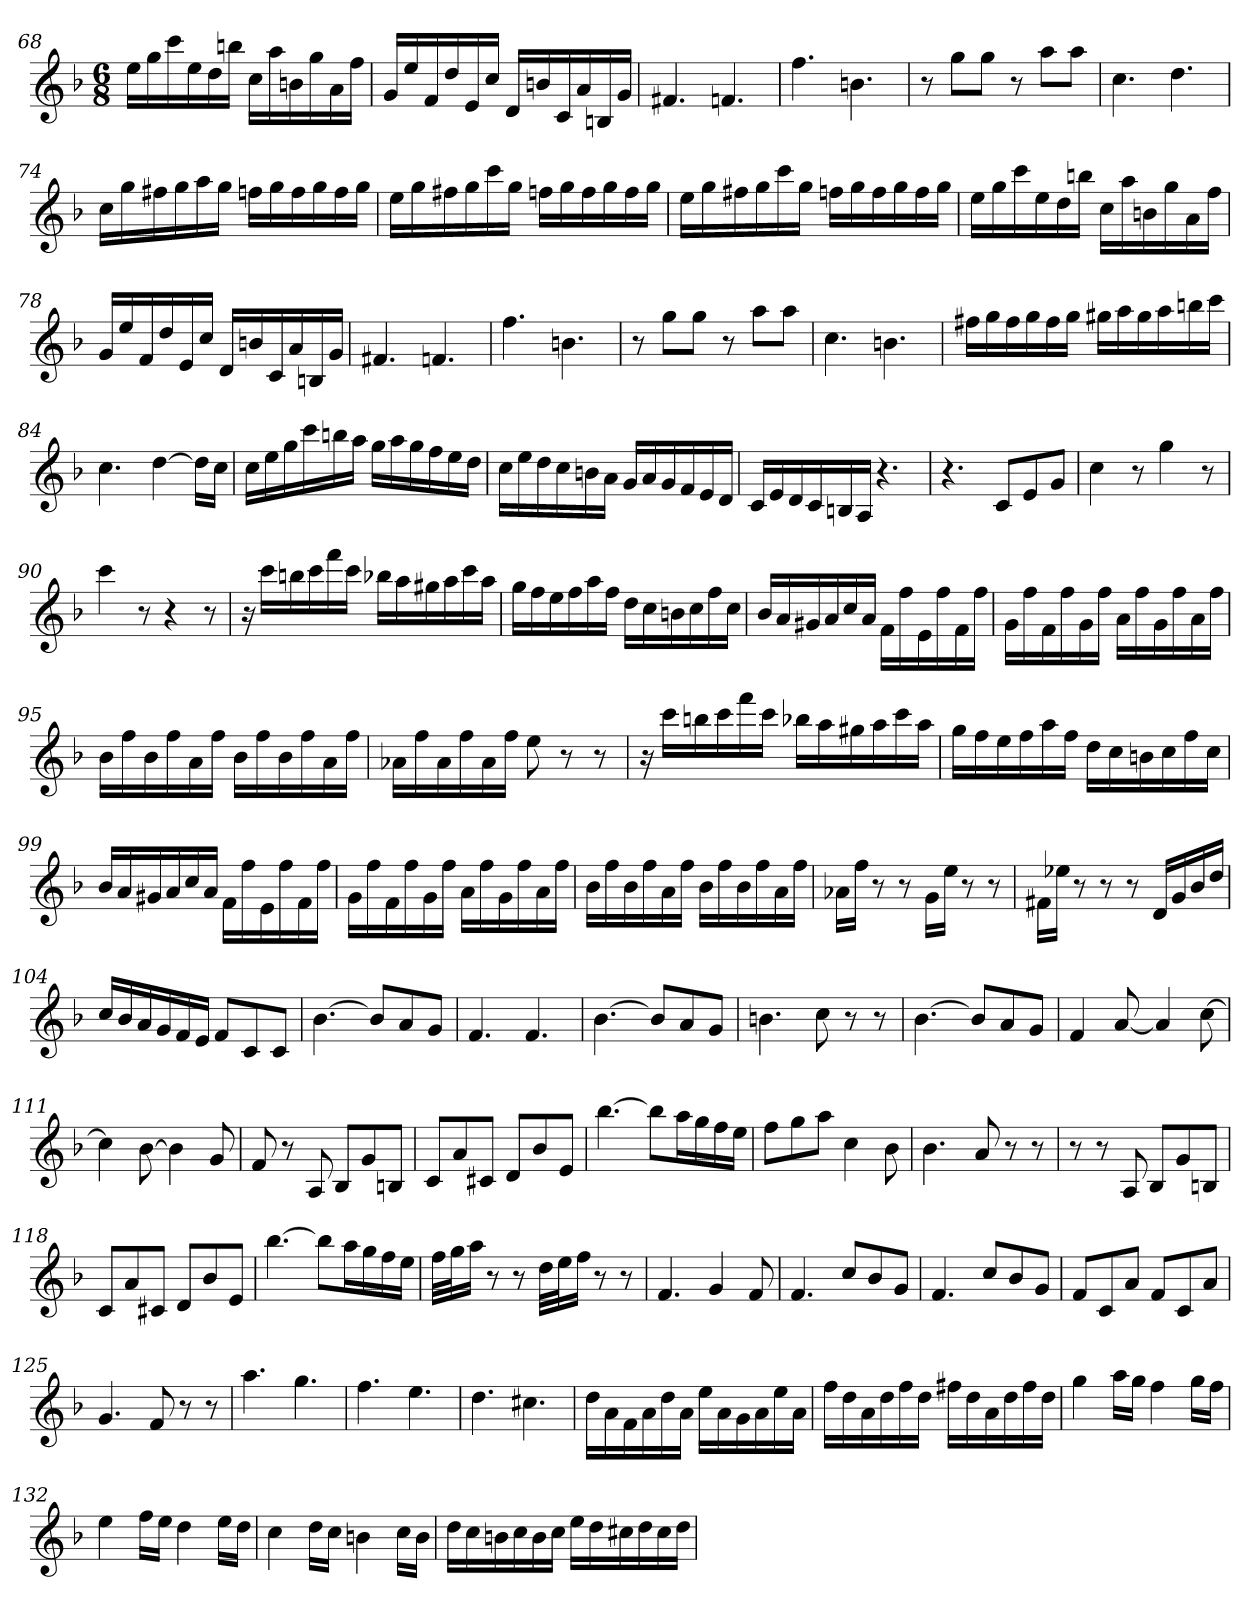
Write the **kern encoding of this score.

**kern
*part1
*staff1
*clefG2
*k[b-]
*F:
*M6/8
=68
16ee\LL
16gg\
16ccc\
16ee\
16dd\
16bbn\JJ
16cc\LL
16aa\
16bn\
16gg\
16a\
16ff\JJ
=69
16g/LL
16ee/
16f/
16dd/
16e/
16cc/JJ
16d/LL
16bn/
16c/
16a/
16Bn/
16g/JJ
=70
4.f#X
4.fn
=71
4.ff
4.bn
=72
8r
8gg\L
8gg\J
8r
8aa\L
8aa\J
=73
4.cc
4.dd
=74
16cc\LL
16gg\
16ff#X\
16gg\
16aa\
16gg\JJ
16ffn\LL
16gg\
16ff\
16gg\
16ff\
16gg\JJ
=75
16ee\LL
16gg\
16ff#X\
16gg\
16ccc\
16gg\JJ
16ffn\LL
16gg\
16ff\
16gg\
16ff\
16gg\JJ
=76
16ee\LL
16gg\
16ff#X\
16gg\
16ccc\
16gg\JJ
16ffn\LL
16gg\
16ff\
16gg\
16ff\
16gg\JJ
=77
16ee\LL
16gg\
16ccc\
16ee\
16dd\
16bbn\JJ
16cc\LL
16aa\
16bn\
16gg\
16a\
16ff\JJ
=78
16g/LL
16ee/
16f/
16dd/
16e/
16cc/JJ
16d/LL
16bn/
16c/
16a/
16Bn/
16g/JJ
=79
4.f#X
4.fn
=80
4.ff
4.bn
=81
8r
8gg\L
8gg\J
8r
8aa\L
8aa\J
=82
4.cc
4.bn
=83
16ff#X\LL
16gg\
16ff#\
16gg\
16ff#\
16gg\JJ
16gg#X\LL
16aa\
16gg#\
16aa\
16bbn\
16ccc\JJ
=84
4.cc
[4dd
16dd\LL]
16cc\JJ
=85
16cc\LL
16ee\
16gg\
16ccc\
16bbn\
16aa\JJ
16gg\LL
16aa\
16gg\
16ff\
16ee\
16dd\JJ
=86
16cc\LL
16ee\
16dd\
16cc\
16bn\
16a\JJ
16g/LL
16a/
16g/
16f/
16e/
16d/JJ
=87
16c/LL
16e/
16d/
16c/
16Bn/
16A/JJ
4.r
=88
4.r
8c/L
8e/
8g/J
=89
4cc
8r
4gg
8r
=90
4ccc
8r
4r
8r
=91
16r
16ccc\LL
16bbn\
16ccc\
16fff\
16ccc\JJ
16bb-X\LL
16aa\
16gg#X\
16aa\
16ccc\
16aa\JJ
=92
16gg\LL
16ff\
16ee\
16ff\
16aa\
16ff\JJ
16dd\LL
16cc\
16bn\
16cc\
16ff\
16cc\JJ
=93
16b-/LL
16a/
16g#X/
16a/
16cc/
16a/JJ
16f\LL
16ff\
16e\
16ff\
16f\
16ff\JJ
=94
16g\LL
16ff\
16f\
16ff\
16g\
16ff\JJ
16a\LL
16ff\
16g\
16ff\
16a\
16ff\JJ
=95
16b-\LL
16ff\
16b-\
16ff\
16a\
16ff\JJ
16b-\LL
16ff\
16b-\
16ff\
16a\
16ff\JJ
=96
16a-X\LL
16ff\
16a-\
16ff\
16a-\
16ff\JJ
8ee
8r
8r
=97
16r
16ccc\LL
16bbn\
16ccc\
16fff\
16ccc\JJ
16bb-X\LL
16aa\
16gg#X\
16aa\
16ccc\
16aa\JJ
=98
16gg\LL
16ff\
16ee\
16ff\
16aa\
16ff\JJ
16dd\LL
16cc\
16bn\
16cc\
16ff\
16cc\JJ
=99
16b-/LL
16a/
16g#X/
16a/
16cc/
16a/JJ
16f\LL
16ff\
16e\
16ff\
16f\
16ff\JJ
=100
16g\LL
16ff\
16f\
16ff\
16g\
16ff\JJ
16a\LL
16ff\
16g\
16ff\
16a\
16ff\JJ
=101
16b-\LL
16ff\
16b-\
16ff\
16a\
16ff\JJ
16b-\LL
16ff\
16b-\
16ff\
16a\
16ff\JJ
=102
16a-X\LL
16ff\JJ
8r
8r
16g\LL
16ee\JJ
8r
8r
=103
16f#X\LL
16ee-X\JJ
8r
8r
8r
16d/LL
16g/
16b-/
16dd/JJ
=104
16cc/LL
16b-/
16a/
16g/
16f/
16e/JJ
8f/L
8c/
8c/J
=105
[4.b-
8b-/L]
8a/
8g/J
=106
4.f
4.f
=107
[4.b-
8b-/L]
8a/
8g/J
=108
4.bn
8cc
8r
8r
=109
[4.b-
8b-/L]
8a/
8g/J
=110
4f
[8a
4a]
[8cc
=111
4cc]
[8b-
4b-]
8g
=112
8f
8r
8A
8B-/L
8g/
8Bn/J
=113
8c/L
8a/
8c#X/J
8d/L
8b-/
8e/J
=114
[4.bb-
8bb-\L]
16aa\L
16gg\
16ff\
16ee\JJ
=115
8ff\L
8gg\
8aa\J
4cc
8b-
=116
4.b-
8a
8r
8r
=117
8r
8r
8A
8B-/L
8g/
8Bn/J
=118
8c/L
8a/
8c#X/J
8d/L
8b-/
8e/J
=119
[4.bb-
8bb-\L]
16aa\L
16gg\
16ff\
16ee\JJ
=120
32ff\LLL
32gg\J
16aa\JJ
8r
8r
32dd\LLL
32ee\J
16ff\JJ
8r
8r
=121
4.f
4g
8f
=122
4.f
8cc/L
8b-/
8g/J
=123
4.f
8cc/L
8b-/
8g/J
=124
8f/L
8c/
8a/J
8f/L
8c/
8a/J
=125
4.g
8f
8r
8r
=126
4.aa
4.gg
=127
4.ff
4.ee
=128
4.dd
4.cc#X
=129
16dd\LL
16a\
16f\
16a\
16dd\
16a\JJ
16ee\LL
16a\
16g\
16a\
16ee\
16a\JJ
=130
16ff\LL
16dd\
16a\
16dd\
16ff\
16dd\JJ
16ff#X\LL
16dd\
16a\
16dd\
16ff#\
16dd\JJ
=131
4gg
16aa\LL
16gg\JJ
4ff
16gg\LL
16ff\JJ
=132
4ee
16ff\LL
16ee\JJ
4dd
16ee\LL
16dd\JJ
=133
4cc
16dd\LL
16cc\JJ
4bn
16cc\LL
16b\JJ
=134
16dd\LL
16cc\
16bn\
16cc\
16b\
16cc\JJ
16ee\LL
16dd\
16cc#X\
16dd\
16cc#\
16dd\JJ
=
*-
